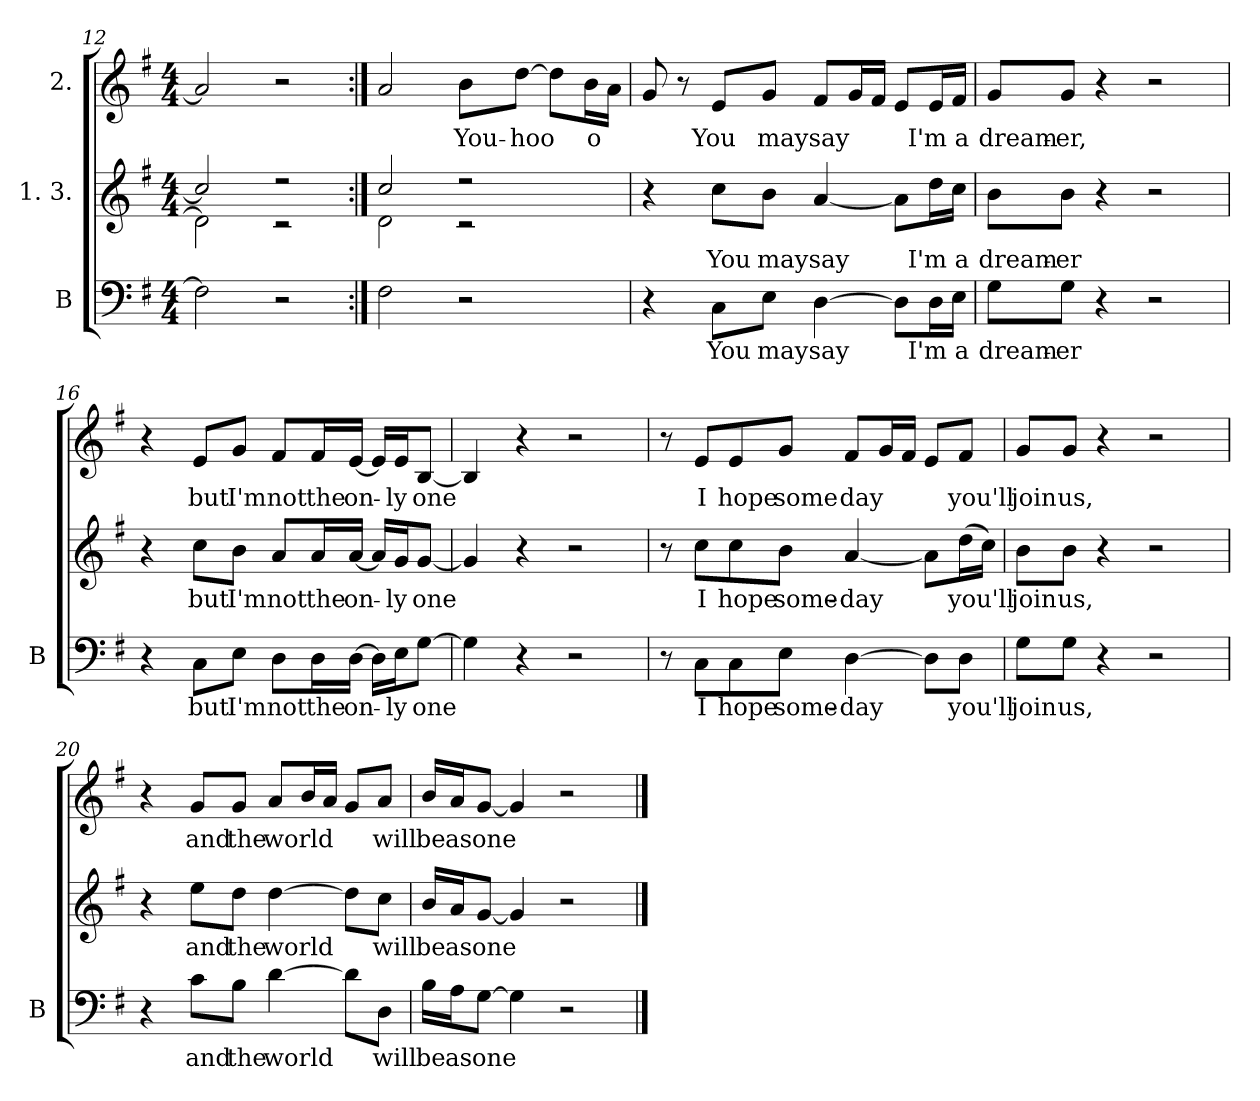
**kern	**text	**kern	**text	**kern	**text
*part3	*part3	*part2	*part2	*part1	*part1
*staff3	*staff3	*staff2	*staff2	*staff1	*staff1
*I"B	*	*I"1. 3.	*	*I"2.	*
*I'B	*	*	*	*	*
!!LO:PB:g=z
*clefF4	*	*clefG2	*	*clefG2	*
*k[f#]	*	*k[f#]	*	*k[f#]	*
*M4/4	*	*M4/4	*	*M4/4	*
=12	=12	=12	=12	=12	=12
*	*	*^	*	*	*
2F#\]	.	2cc/]	2d\]	.	2a/]	.
2r	.	2r	2r	.	2r	.
=13:|!	=13:|!	=13:|!	=13:|!	=13:|!	=13:|!	=13:|!
2F#\	.	2cc/	2d\	.	2a/	.
!	!	!	!	!	!	!LO:LY:b
2r	.	2r	2r	.	8b\L	You-
!	!	!	!	!	!	!LO:LY:b
.	.	.	.	.	[8dd\J	-hoo
.	.	.	.	.	8dd\L]	.
!	!	!	!	!	!	!LO:LY:b
.	.	.	.	.	16b\L	o
.	.	.	.	.	16a\JJ	.
*	*	*v	*v	*	*	*
=14	=14	=14	=14	=14	=14
4r	.	4r	.	8g/	.
.	.	.	.	8r	.
!	!LO:LY:b	!	!LO:LY:b	!	!LO:LY:b
8C\L	You	8cc\L	You	8e/L	You
!	!LO:LY:b	!	!LO:LY:b	!	!LO:LY:b
8E\J	may	8b\J	may	8g/J	may
!	!LO:LY:b	!	!LO:LY:b	!	!LO:LY:b
[4D\	say	[4a/	say	8f#/L	say
.	.	.	.	16g/L	.
.	.	.	.	16f#/JJ	.
8D\L]	.	8a\L]	.	8e/L	.
!	!LO:LY:b	!	!LO:LY:b	!	!LO:LY:b
16D\L	I'm	16dd\L	I'm	16e/L	I'm
!	!LO:LY:b	!	!LO:LY:b	!	!LO:LY:b
16E\JJ	a	16cc\JJ	a	16f#/JJ	a
=15	=15	=15	=15	=15	=15
!	!LO:LY:b	!	!LO:LY:b	!	!LO:LY:b
8G\L	dream-	8b\L	dream-	8g/L	dream-
!	!LO:LY:b	!	!LO:LY:b	!	!LO:LY:b
8G\J	-er	8b\J	-er	8g/J	-er,
4r	.	4r	.	4r	.
2r	.	2r	.	2r	.
=16	=16	=16	=16	=16	=16
4r	.	4r	.	4r	.
!	!LO:LY:b	!	!LO:LY:b	!	!LO:LY:b
8C\L	but	8cc\L	but	8e/L	but
!	!LO:LY:b	!	!LO:LY:b	!	!LO:LY:b
8E\J	I'm	8b\J	I'm	8g/J	I'm
!	!LO:LY:b	!	!LO:LY:b	!	!LO:LY:b
8D\L	not	8a/L	not	8f#/L	not
!	!LO:LY:b	!	!LO:LY:b	!	!LO:LY:b
16D\L	the	16a/L	the	16f#/L	the
!	!LO:LY:b	!	!LO:LY:b	!	!LO:LY:b
[16D\JJ	on-	[16a/JJ	on-	[16e/JJ	on-
16D\LL]	.	16a/LL]	.	16e/LL]	.
!	!LO:LY:b	!	!LO:LY:b	!	!LO:LY:b
16E\J	-ly	16g/J	-ly	16e/J	-ly
!	!LO:LY:b	!	!LO:LY:b	!	!LO:LY:b
[8G\J	one	[8g/J	one	[8B/J	one
=17	=17	=17	=17	=17	=17
4G\]	.	4g/]	.	4B/]	.
4r	.	4r	.	4r	.
2r	.	2r	.	2r	.
!!LO:LB:g=z
=18	=18	=18	=18	=18	=18
8r	.	8r	.	8r	.
!	!LO:LY:b	!	!LO:LY:b	!	!LO:LY:b
8C\L	I	8cc\L	I	8e/L	I
!	!LO:LY:b	!	!LO:LY:b	!	!LO:LY:b
8C\	hope	8cc\	hope	8e/	hope
!	!LO:LY:b	!	!LO:LY:b	!	!LO:LY:b
8E\J	some-	8b\J	some-	8g/J	some
!	!LO:LY:b	!	!LO:LY:b	!	!LO:LY:b
[4D\	-day	[4a/	-day	8f#/L	day
.	.	.	.	16g/L	.
.	.	.	.	16f#/JJ	.
8D\L]	.	8a\L]	.	8e/L	.
!	!LO:LY:b	!	!LO:LY:b	!	!LO:LY:b
8D\J	you'll	(16dd\L	you'll	8f#/J	you'll
.	.	16cc\JJ)	.	.	.
=19	=19	=19	=19	=19	=19
!	!LO:LY:b	!	!LO:LY:b	!	!LO:LY:b
8G\L	join	8b\L	join	8g/L	join
!	!LO:LY:b	!	!LO:LY:b	!	!LO:LY:b
8G\J	us,	8b\J	us,	8g/J	us,
4r	.	4r	.	4r	.
2r	.	2r	.	2r	.
=20	=20	=20	=20	=20	=20
4r	.	4r	.	4r	.
!	!LO:LY:b	!	!LO:LY:b	!	!LO:LY:b
8c\L	and	8ee\L	and	8g/L	and
!	!LO:LY:b	!	!LO:LY:b	!	!LO:LY:b
8B\J	the	8dd\J	the	8g/J	the
!	!LO:LY:b	!	!LO:LY:b	!	!LO:LY:b
[4d\	world	[4dd\	world	8a/L	world
.	.	.	.	16b/L	.
.	.	.	.	16a/JJ	.
8d\L]	.	8dd\L]	.	8g/L	.
!	!LO:LY:b	!	!LO:LY:b	!	!LO:LY:b
8D\J	will	8cc\J	will	8a/J	will
=21	=21	=21	=21	=21	=21
!	!LO:LY:b	!	!LO:LY:b	!	!LO:LY:b
16B\LL	be	16b/LL	be	16b/LL	be
!	!LO:LY:b	!	!LO:LY:b	!	!LO:LY:b
16A\J	as	16a/J	as	16a/J	as
!	!LO:LY:b	!	!LO:LY:b	!	!LO:LY:b
[8G\J	one	[8g/J	one	[8g/J	one
4G\]	.	4g/]	.	4g/]	.
2r	.	2r	.	2r	.
==	==	==	==	==	==
*-	*-	*-	*-	*-	*-
